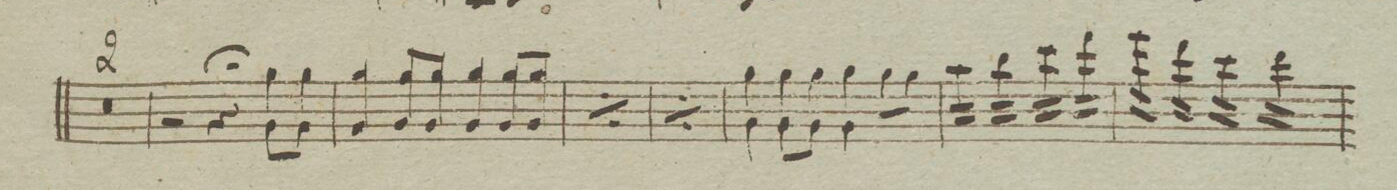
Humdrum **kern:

**kern	**dynam
*I"Violino. 1mo	*
*clefG2	*
*k[]	*
*met(c|)	*
*M2/2	*
0r	.
=210	=210
=211	=211
2r	.
4r;	.
*Xtremolo	*
8g\L 8gg\	.
8g\J 8gg\	.
=212	=212
4g/ 4gg/	.
8g/L 8gg/	.
8g/J 8gg/	.
4g/ 4gg/	.
8g/L 8gg/	.
8g\J 8gg\	.
=213	=213
*rep	*
4g/ 4gg/	.
8g/L 8gg/	.
8g/J 8gg/	.
4g/ 4gg/	.
8g/L 8gg/	.
8g/J 8gg/	.
*Xrep	*
=214	=214
*rep	*
4g/ 4gg/	.
8g/L 8gg/	.
8g/J 8gg/	.
4g/ 4gg/	.
8g/L 8gg/	.
8g/J 8gg/	.
*Xrep	*
=215	=215
4g\ 4gg\	.
8g\L 8gg\	.
8g\J 8gg\	.
4g\ 4gg\	.
8gg\L	.
8gg\J	.
=216	=216
*tremolo	*
16aa\LL	.
16aa\	.
16aa\	.
16aa\JJ	.
16bb\LL	.
16bb\	.
16bb\	.
16bb\JJ	.
16ccc\LL	.
16ccc\	.
16ccc\	.
16ccc\JJ	.
16ddd\LL	.
16ddd\	.
16ddd\	.
16ddd\JJ	.
=217	=217
16eee\LL	.
16eee\	.
16eee\	.
16eee\JJ	.
16ddd\LL	.
16ddd\	.
16ddd\	.
16ddd\JJ	.
16ccc\LL	.
16ccc\	.
16ccc\	.
16ccc\JJ	.
16ddd\LL	.
16ddd\	.
16ddd\	.
16ddd\JJ	.
=218	=218
*-	*-
